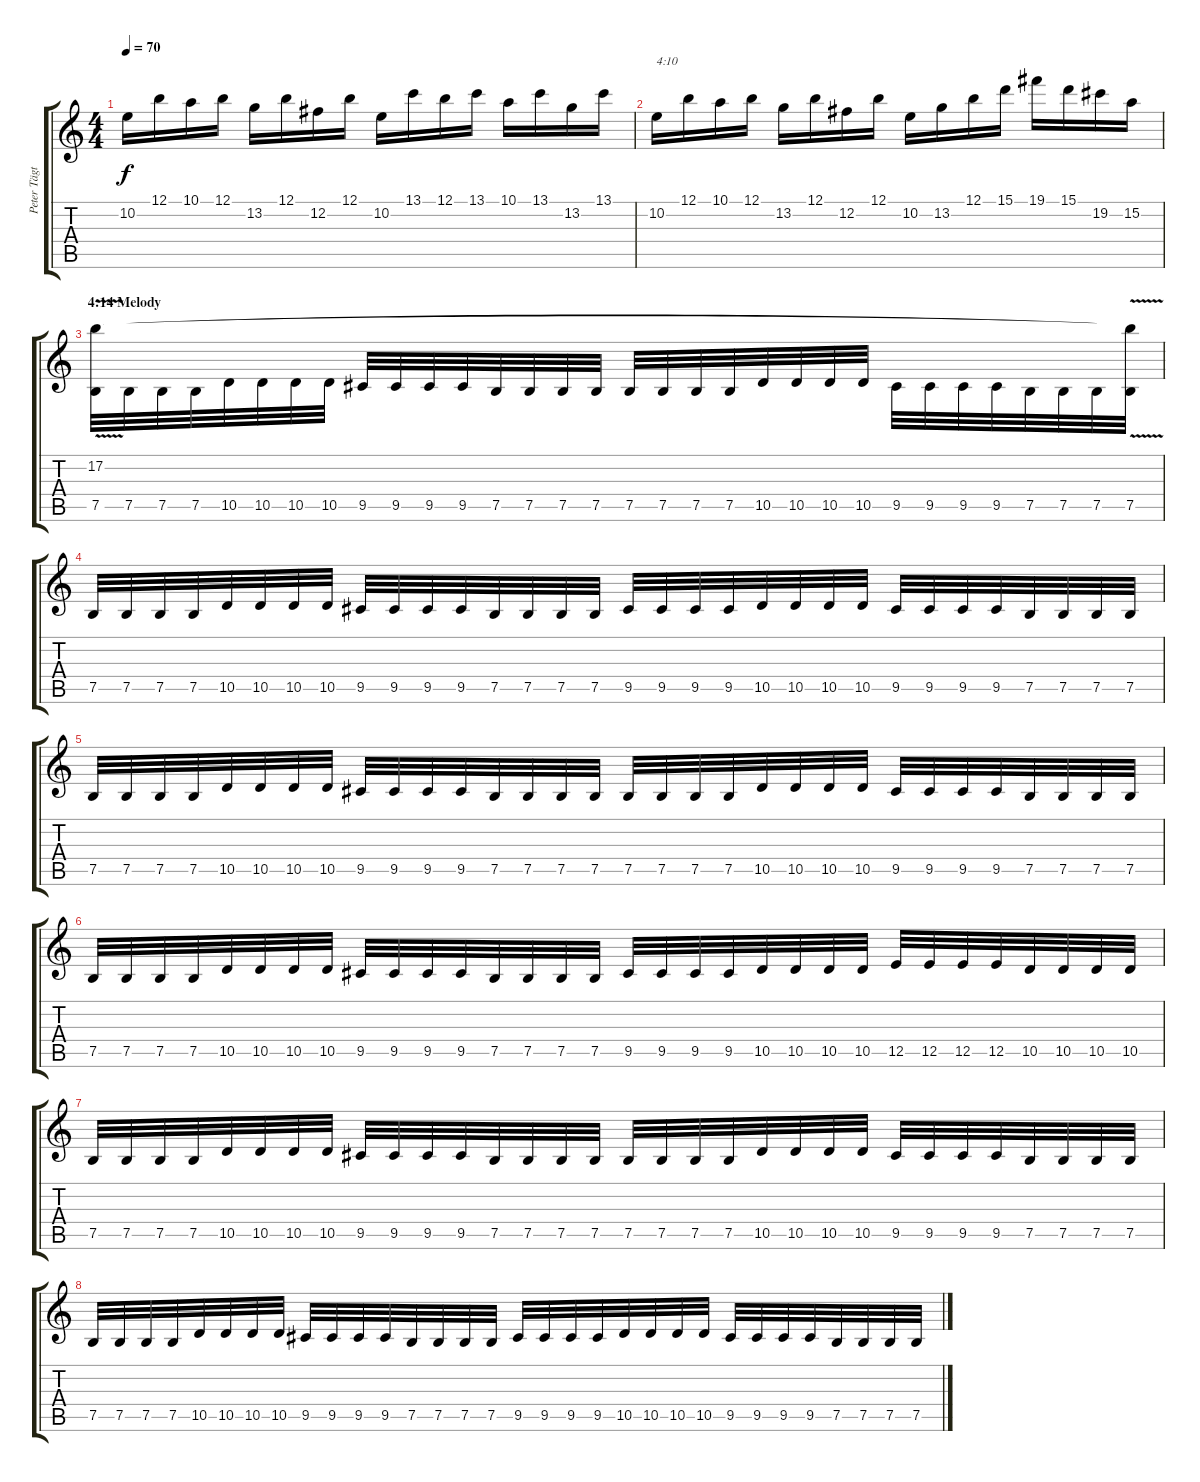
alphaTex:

\track ("Peter Tägtgren (Lead Guitar)" "Peter Tägt") {instrument distortionguitar}
\staff {score tabs}
\tuning (B3 Gb3 D3 A2 E2 B1) {hide}
\ts (4 4)
\tempo 70
\clef g2
\ks c
10.2.16{dy f} 12.1.16 10.1.16 12.1.16 13.2.16 12.1.16 12.2.16 12.1.16 10.2.16 13.1.16 12.1.16 13.1.16 10.1.16 13.1.16 13.2.16 13.1.16 |
10.2.16{txt "4:10"} 12.1.16 10.1.16 12.1.16 13.2.16 12.1.16 12.2.16 12.1.16 10.2.16 13.2.16 12.1.16 15.1.16 19.1.16 15.1.16 19.2.16 15.2.16 |
\section ("" "4:14 Melody")
(17.2{v} 7.5).32 7.5.32 7.5.32 7.5.32 10.5.32 10.5.32 10.5.32 10.5.32 9.5.32 9.5.32 9.5.32 9.5.32 7.5.32 7.5.32 7.5.32 7.5.32 7.5.32 7.5.32 7.5.32 7.5.32 10.5.32 10.5.32 10.5.32 10.5.32 9.5.32 9.5.32 9.5.32 9.5.32 7.5.32 7.5.32 7.5.32 (17.2{t} 7.5).32 |
7.5.32 7.5.32 7.5.32 7.5.32 10.5.32 10.5.32 10.5.32 10.5.32 9.5.32 9.5.32 9.5.32 9.5.32 7.5.32 7.5.32 7.5.32 7.5.32 9.5.32 9.5.32 9.5.32 9.5.32 10.5.32 10.5.32 10.5.32 10.5.32 9.5.32 9.5.32 9.5.32 9.5.32 7.5.32 7.5.32 7.5.32 7.5.32 |
7.5.32 7.5.32 7.5.32 7.5.32 10.5.32 10.5.32 10.5.32 10.5.32 9.5.32 9.5.32 9.5.32 9.5.32 7.5.32 7.5.32 7.5.32 7.5.32 7.5.32 7.5.32 7.5.32 7.5.32 10.5.32 10.5.32 10.5.32 10.5.32 9.5.32 9.5.32 9.5.32 9.5.32 7.5.32 7.5.32 7.5.32 7.5.32 |
7.5.32 7.5.32 7.5.32 7.5.32 10.5.32 10.5.32 10.5.32 10.5.32 9.5.32 9.5.32 9.5.32 9.5.32 7.5.32 7.5.32 7.5.32 7.5.32 9.5.32 9.5.32 9.5.32 9.5.32 10.5.32 10.5.32 10.5.32 10.5.32 12.5.32 12.5.32 12.5.32 12.5.32 10.5.32 10.5.32 10.5.32 10.5.32 |
7.5.32 7.5.32 7.5.32 7.5.32 10.5.32 10.5.32 10.5.32 10.5.32 9.5.32 9.5.32 9.5.32 9.5.32 7.5.32 7.5.32 7.5.32 7.5.32 7.5.32 7.5.32 7.5.32 7.5.32 10.5.32 10.5.32 10.5.32 10.5.32 9.5.32 9.5.32 9.5.32 9.5.32 7.5.32 7.5.32 7.5.32 7.5.32 |
7.5.32 7.5.32 7.5.32 7.5.32 10.5.32 10.5.32 10.5.32 10.5.32 9.5.32 9.5.32 9.5.32 9.5.32 7.5.32 7.5.32 7.5.32 7.5.32 9.5.32 9.5.32 9.5.32 9.5.32 10.5.32 10.5.32 10.5.32 10.5.32 9.5.32 9.5.32 9.5.32 9.5.32 7.5.32 7.5.32 7.5.32 7.5.32
